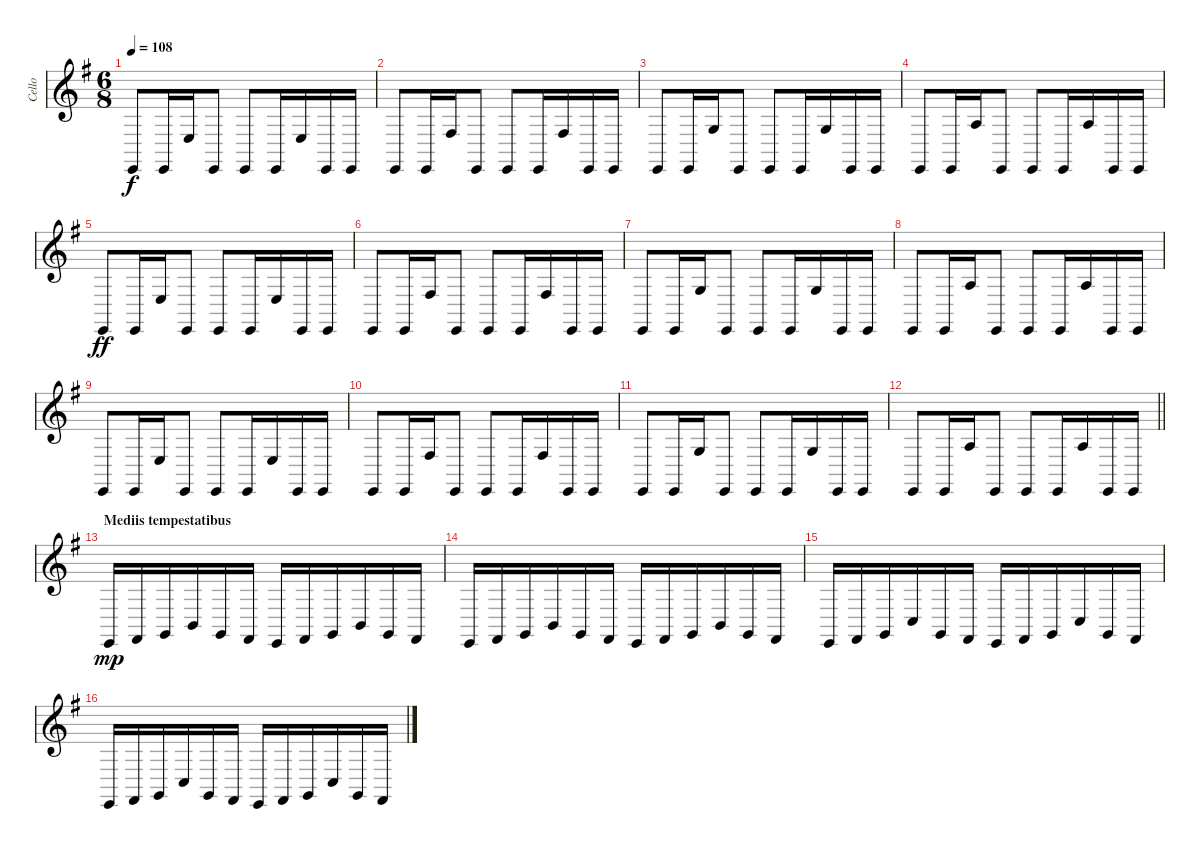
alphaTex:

\track ("Cello" "Cello") {instrument stringensemble1}
\staff {score}
\tuning (A3 D3 G2 C2) {hide}
\ts (6 8)
\tempo 108
\clef g2
\ks eminor
4.4.8{dy f} 4.4.16 2.2.16 4.4.8 4.4.8 4.4.16 2.2.16 4.4.16 4.4.16 |
4.4.8 4.4.16 4.2.16 4.4.8 4.4.8 4.4.16 4.2.16 4.4.16 4.4.16 |
4.4.8 4.4.16 5.2.16 4.4.8 4.4.8 4.4.16 5.2.16 4.4.16 4.4.16 |
4.4.8 4.4.16 0.1.16 4.4.8 4.4.8 4.4.16 0.1.16 4.4.16 4.4.16 |
4.4.8{dy ff} 4.4.16 2.2.16 4.4.8 4.4.8 4.4.16 2.2.16 4.4.16 4.4.16 |
4.4.8 4.4.16 4.2.16 4.4.8 4.4.8 4.4.16 4.2.16 4.4.16 4.4.16 |
4.4.8 4.4.16 5.2.16 4.4.8 4.4.8 4.4.16 5.2.16 4.4.16 4.4.16 |
4.4.8 4.4.16 0.1.16 4.4.8 4.4.8 4.4.16 0.1.16 4.4.16 4.4.16 |
4.4.8 4.4.16 2.2.16 4.4.8 4.4.8 4.4.16 2.2.16 4.4.16 4.4.16 |
4.4.8 4.4.16 4.2.16 4.4.8 4.4.8 4.4.16 4.2.16 4.4.16 4.4.16 |
4.4.8 4.4.16 5.2.16 4.4.8 4.4.8 4.4.16 5.2.16 4.4.16 4.4.16 |
\barLineRight lightlight
4.4.8 4.4.16 0.1.16 4.4.8 4.4.8 4.4.16 0.1.16 4.4.16 4.4.16 |
\section ("" "Mediis tempestatibus")
4.4.16{dy mp} 6.4.16 7.4.16 4.3.16 7.4.16 6.4.16 4.4.16 6.4.16 7.4.16 4.3.16 7.4.16 6.4.16 |
4.4.16 6.4.16 7.4.16 4.3.16 7.4.16 6.4.16 4.4.16 6.4.16 7.4.16 4.3.16 7.4.16 6.4.16 |
4.4.16 6.4.16 7.4.16 5.3.16 7.4.16 6.4.16 4.4.16 6.4.16 7.4.16 5.3.16 7.4.16 6.4.16 |
4.4.16 6.4.16 7.4.16 5.3.16 7.4.16 6.4.16 4.4.16 6.4.16 7.4.16 5.3.16 7.4.16 6.4.16
